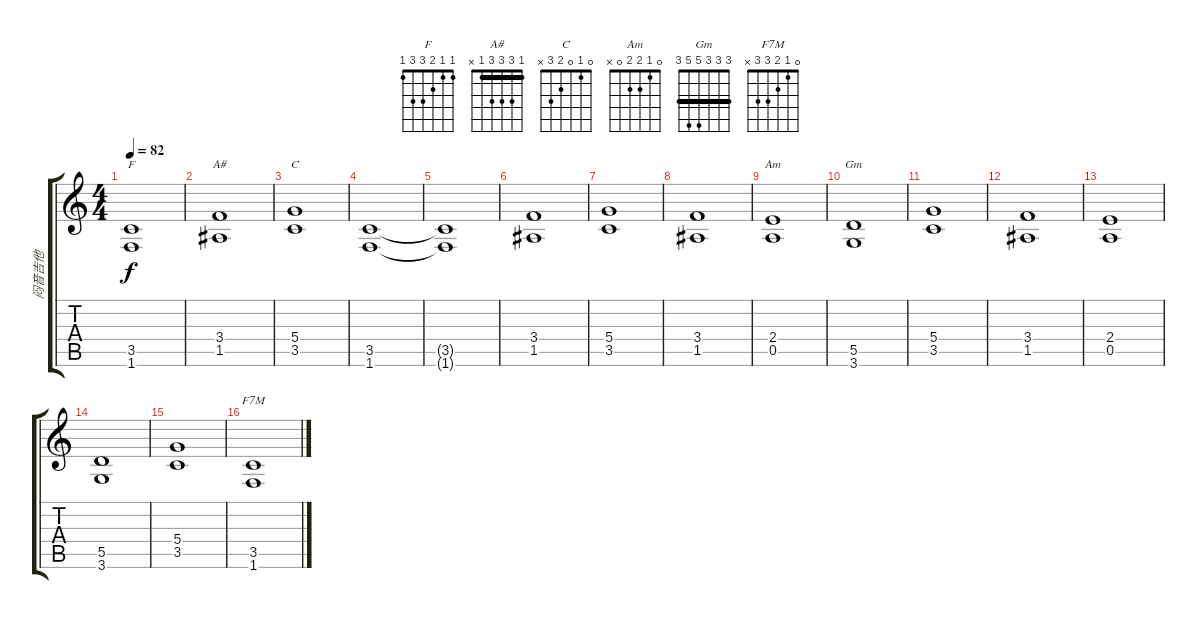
\track ("闷音吉他" "闷音吉他") {instrument electricguitarmuted}
\staff {score tabs}
\tuning (E4 B3 G3 D3 A2 E2) {hide}
\chord ("F" 1 1 2 3 3 1) {barre 0}
\chord ("A#" 1 3 3 3 1 x) {barre 1}
\chord ("C" 0 1 0 2 3 x)
\chord ("Am" 0 1 2 2 0 x)
\chord ("Gm" 3 3 3 5 5 3) {barre 3}
\chord ("F7M" 0 1 2 3 3 x)
\ts (4 4)
\tempo 82
\clef g2
\ks c
(3.5 1.6).1{ch "F" dy f} |
(3.4 1.5).1{ch "A#"} |
(5.4 3.5).1{ch "C"} |
(3.5 1.6).1 |
(3.5{t} 1.6{t}).1 |
(3.4 1.5).1 |
(5.4 3.5).1 |
(3.4 1.5).1 |
(2.4 0.5).1{ch "Am"} |
(5.5 3.6).1{ch "Gm"} |
(5.4 3.5).1 |
(3.4 1.5).1 |
(2.4 0.5).1 |
(5.5 3.6).1 |
(5.4 3.5).1 |
(3.5 1.6).1{ch "F7M"}
